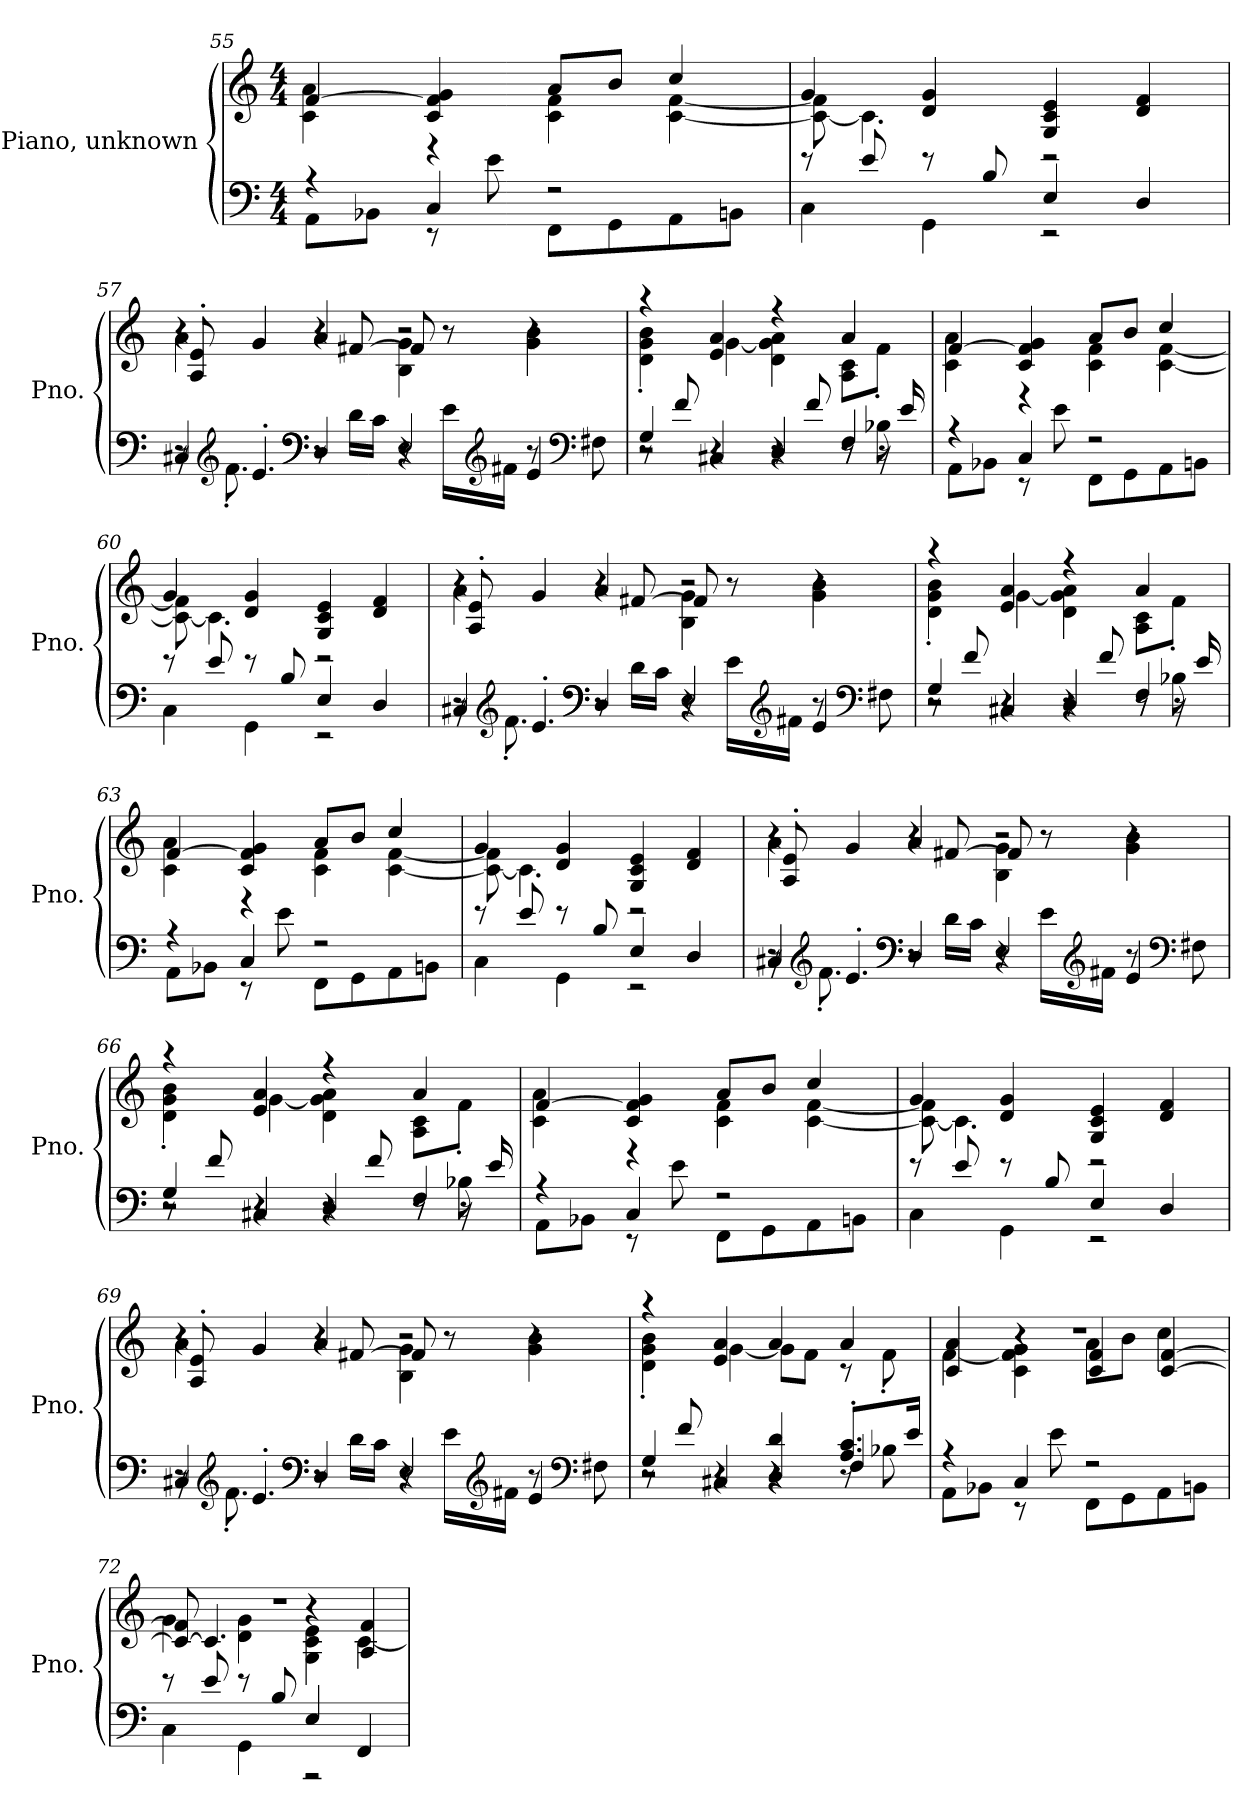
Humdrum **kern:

**kern	**kern
*part1	*part1
*staff2	*staff1
*I"Piano, unknown	*
*I'Pno.	*
!!LO:PB:g=z
*clefF4	*clefG2
*k[]	*k[]
*M4/4	*M4/4
=55	=55
*^	*^
4r	8AA\L	[4f/	4c\ 4a\
.	8BB-X\J	.	.
4C/	8r	4c/ 4f/] 4g/	4r
.	8e\	.	.
2r	8FF\L	8a/L	4c\ 4f\
.	8GG\	8b/J	.
.	8AA\	4cc/	[4c\ [4f\
.	8BBn\J	.	.
=56	=56	=56	=56
8r	4C\	4g/	8c\_ 8f\]
8e/	.	.	4.c\]
8r	4GG\	4d/ 4g/	.
8B/	.	.	.
4E/	2r	4G/ 4c/ 4e/	2r
4D/	.	4d/ 4f/	.
=57	=57	=57	=57
*	*^	*	*^
8r	16r	4C#X/	4r	4a\	8A/' 8e/'
*clefG2	*	*	*	*	*
.	8.f'\	.	.	.	.
4.e'/	.	.	.	.	4g/
*clefF4	*	*	*	*	*
.	8r	4D/	4a/	4r	.
.	16d\LL	.	.	.	[8f#X/
.	16c\JJ	.	.	.	.
4r	8r	2E/	2r	4B\ 4g\	8f#/]
.	16e\LL	.	.	.	8r
*clefG2	*	*	*	*	*
.	16f#X\JJ	.	.	.	.
4e/	8r	.	.	4g\ 4b\	4r
*clefF4	*	*	*	*	*
.	8F#X\	.	.	.	.
*	*	*	*	*v	*v
!!LO:LB:g=z
=58	=58	=58	=58	=58
8r	2r	4G/	4r	4d\' 4g\' 4b\'
8f/	.	.	.	.
4C#X/	.	4r	4e/ 4a/	[4g\
8r	4r	4D/	4r	4d\ 4g\] 4a\
8f/	.	.	.	.
8r	8r	4F/	4a/	8A\ 8c\L
16r	8B-X\	.	.	8f'\J
16e/	.	.	.	.
*	*v	*v	*	*
=59	=59	=59	=59
4r	8AA\L	[4f/	4c\ 4a\
.	8BB-X\J	.	.
4C/	8r	4c/ 4f/] 4g/	4r
.	8e\	.	.
2r	8FF\L	8a/L	4c\ 4f\
.	8GG\	8b/J	.
.	8AA\	4cc/	[4c\ [4f\
.	8BBn\J	.	.
=60	=60	=60	=60
8r	4C\	4g/	8c\_ 8f\]
8e/	.	.	4.c\]
8r	4GG\	4d/ 4g/	.
8B/	.	.	.
4E/	2r	4G/ 4c/ 4e/	2r
4D/	.	4d/ 4f/	.
!!LO:LB:g=z
=61	=61	=61	=61
*	*^	*	*^
8r	16r	4C#X/	4r	4a\	8A/' 8e/'
*clefG2	*	*	*	*	*
.	8.f'\	.	.	.	.
4.e'/	.	.	.	.	4g/
*clefF4	*	*	*	*	*
.	8r	4D/	4a/	4r	.
.	16d\LL	.	.	.	[8f#X/
.	16c\JJ	.	.	.	.
4r	8r	2E/	2r	4B\ 4g\	8f#/]
.	16e\LL	.	.	.	8r
*clefG2	*	*	*	*	*
.	16f#X\JJ	.	.	.	.
4e/	8r	.	.	4g\ 4b\	4r
*clefF4	*	*	*	*	*
.	8F#X\	.	.	.	.
*	*	*	*	*v	*v
=62	=62	=62	=62	=62
8r	2r	4G/	4r	4d\' 4g\' 4b\'
8f/	.	.	.	.
4C#X/	.	4r	4e/ 4a/	[4g\
8r	4r	4D/	4r	4d\ 4g\] 4a\
8f/	.	.	.	.
8r	8r	4F/	4a/	8A\ 8c\L
16r	8B-X\	.	.	8f'\J
16e/	.	.	.	.
*	*v	*v	*	*
!!LO:LB:g=z	!!
=63	=63	=63	=63
4r	8AA\L	[4f/	4c\ 4a\
.	8BB-X\J	.	.
4C/	8r	4c/ 4f/] 4g/	4r
.	8e\	.	.
2r	8FF\L	8a/L	4c\ 4f\
.	8GG\	8b/J	.
.	8AA\	4cc/	[4c\ [4f\
.	8BBn\J	.	.
=64	=64	=64	=64
8r	4C\	4g/	8c\_ 8f\]
8e/	.	.	4.c\]
8r	4GG\	4d/ 4g/	.
8B/	.	.	.
4E/	2r	4G/ 4c/ 4e/	2r
4D/	.	4d/ 4f/	.
=65	=65	=65	=65
*	*^	*	*^
8r	16r	4C#X/	4r	4a\	8A/' 8e/'
*clefG2	*	*	*	*	*
.	8.f'\	.	.	.	.
4.e'/	.	.	.	.	4g/
*clefF4	*	*	*	*	*
.	8r	4D/	4a/	4r	.
.	16d\LL	.	.	.	[8f#X/
.	16c\JJ	.	.	.	.
4r	8r	2E/	2r	4B\ 4g\	8f#/]
.	16e\LL	.	.	.	8r
*clefG2	*	*	*	*	*
.	16f#X\JJ	.	.	.	.
4e/	8r	.	.	4g\ 4b\	4r
*clefF4	*	*	*	*	*
.	8F#X\	.	.	.	.
*	*	*	*	*v	*v
!!LO:LB:g=z
=66	=66	=66	=66	=66
8r	2r	4G/	4r	4d\' 4g\' 4b\'
8f/	.	.	.	.
4C#X/	.	4r	4e/ 4a/	[4g\
8r	4r	4D/	4r	4d\ 4g\] 4a\
8f/	.	.	.	.
8r	8r	4F/	4a/	8A\ 8c\L
16r	8B-X\	.	.	8f'\J
16e/	.	.	.	.
*	*v	*v	*	*
=67	=67	=67	=67
4r	8AA\L	[4f/	4c\ 4a\
.	8BB-X\J	.	.
4C/	8r	4c/ 4f/] 4g/	4r
.	8e\	.	.
2r	8FF\L	8a/L	4c\ 4f\
.	8GG\	8b/J	.
.	8AA\	4cc/	[4c\ [4f\
.	8BBn\J	.	.
=68	=68	=68	=68
8r	4C\	4g/	8c\_ 8f\]
8e/	.	.	4.c\]
8r	4GG\	4d/ 4g/	.
8B/	.	.	.
4E/	2r	4G/ 4c/ 4e/	2r
4D/	.	4d/ 4f/	.
!!LO:LB:g=z
=69	=69	=69	=69
*	*^	*	*^
8r	16r	4C#X/	4r	4a\	8A/' 8e/'
*clefG2	*	*	*	*	*
.	8.f'\	.	.	.	.
4.e'/	.	.	.	.	4g/
*clefF4	*	*	*	*	*
.	8r	4D/	4a/	4r	.
.	16d\LL	.	.	.	[8f#X/
.	16c\JJ	.	.	.	.
4r	8r	2E/	2r	4B\ 4g\	8f#/]
.	16e\LL	.	.	.	8r
*clefG2	*	*	*	*	*
.	16f#X\JJ	.	.	.	.
4e/	8r	.	.	4g\ 4b\	4r
*clefF4	*	*	*	*	*
.	8F#X\	.	.	.	.
*	*	*	*	*v	*v
=70	=70	=70	=70	=70
8r	2r	4G/	4r	4d\' 4g\' 4b\'
8f/	.	.	.	.
4C#X/	.	4r	4e/ 4a/	[4g\
4D/ 4d/	4r	4r	4a/	8g\L]
.	.	.	.	8f\J
8.A/' 8.c/'L	8r	4F/	4a/	8r
.	8B-X\	.	.	8f'\
16e/Jk	.	.	.	.
*	*v	*v	*	*
!!LO:PB:g=z
=71	=71	=71	=71
*	*	*	*^
4r	8AA\L	1r	[4f\	4c/ 4a/
.	8BB-X\J	.	.	.
4C/	8r	.	4c\ 4f\] 4g\	4r
.	8e\	.	.	.
2r	8FF\L	.	8a\L	4c/ 4f/
.	8GG\	.	8b\J	.
.	8AA\	.	4cc\	[4c/ [4f/
.	8BBn\J	.	.	.
=72	=72	=72	=72	=72
8r	4C\	1r	4g\	8c/_ 8f/]
8e/	.	.	.	4.c/]
8r	4GG\	.	4d\ 4g\	.
8B/	.	.	.	.
4E/	2r	.	4G\ 4c\ 4e\	4r
4FF/	.	.	[4c\	4A/ 4f/
*v	*v	*	*	*
*	*v	*v	*v
=	=
*-	*-
